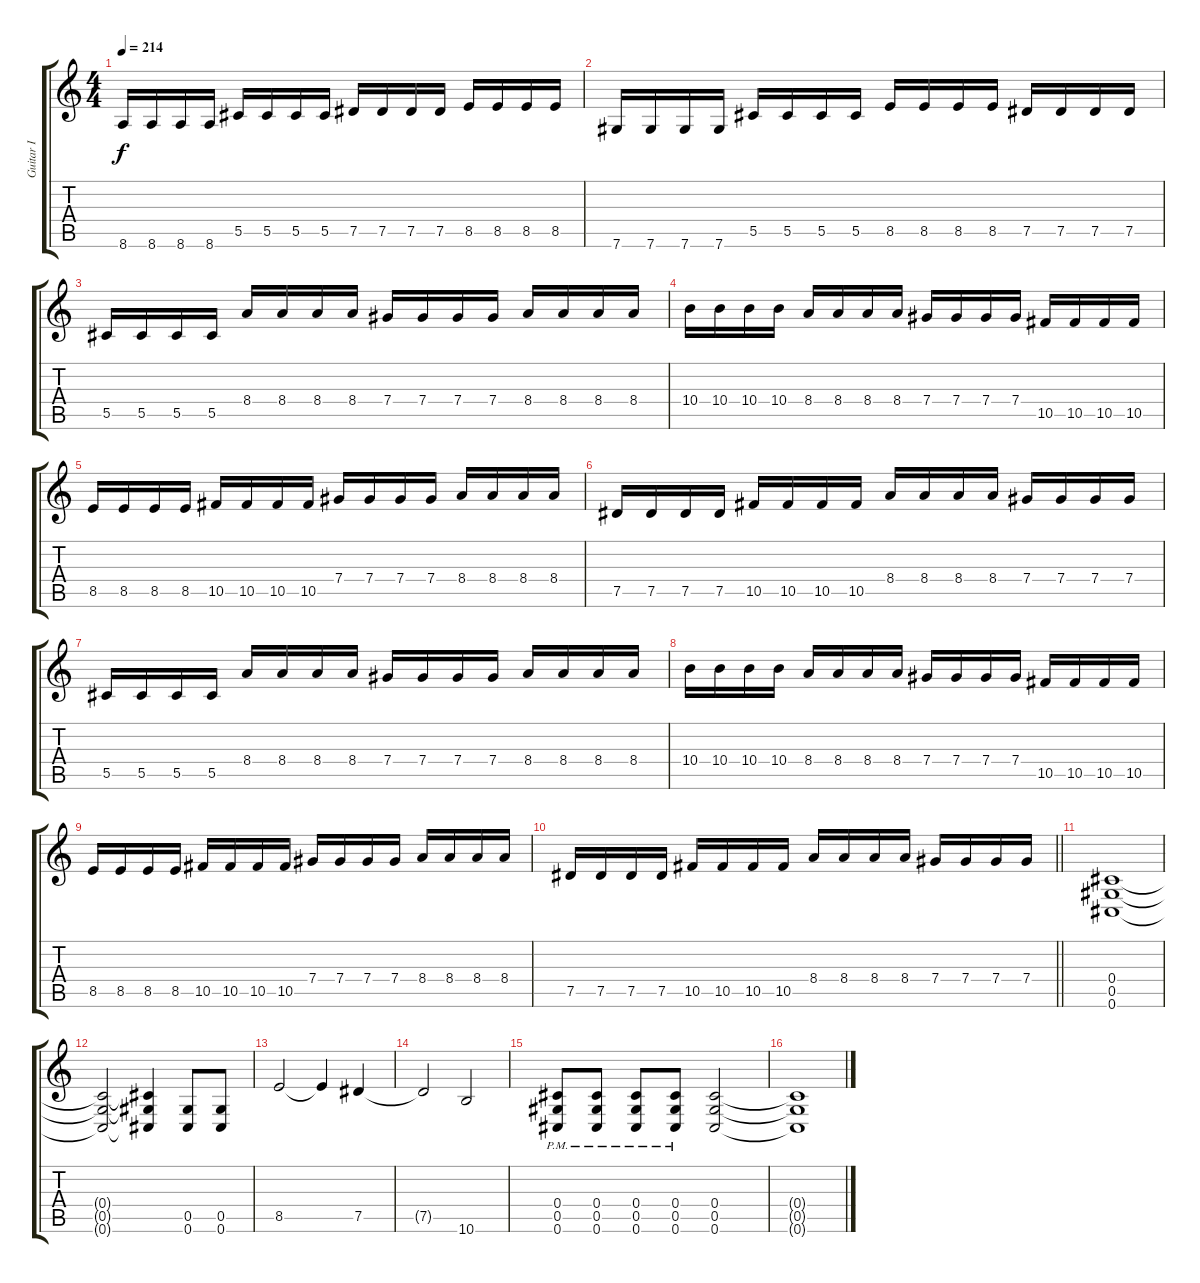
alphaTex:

\track ("Guitar I" "Guitar I") {instrument distortionguitar}
\staff {score tabs}
\tuning (Eb4 Bb3 Gb3 Db3 Ab2 Db2) {hide}
\ts (4 4)
\tempo 214
\clef g2
\ks c
8.6.16{dy f} 8.6.16 8.6.16 8.6.16 5.5.16 5.5.16 5.5.16 5.5.16 7.5.16 7.5.16 7.5.16 7.5.16 8.5.16 8.5.16 8.5.16 8.5.16 |
7.6.16 7.6.16 7.6.16 7.6.16 5.5.16 5.5.16 5.5.16 5.5.16 8.5.16 8.5.16 8.5.16 8.5.16 7.5.16 7.5.16 7.5.16 7.5.16 |
5.5.16 5.5.16 5.5.16 5.5.16 8.4.16 8.4.16 8.4.16 8.4.16 7.4.16 7.4.16 7.4.16 7.4.16 8.4.16 8.4.16 8.4.16 8.4.16 |
10.4.16 10.4.16 10.4.16 10.4.16 8.4.16 8.4.16 8.4.16 8.4.16 7.4.16 7.4.16 7.4.16 7.4.16 10.5.16 10.5.16 10.5.16 10.5.16 |
8.5.16 8.5.16 8.5.16 8.5.16 10.5.16 10.5.16 10.5.16 10.5.16 7.4.16 7.4.16 7.4.16 7.4.16 8.4.16 8.4.16 8.4.16 8.4.16 |
7.5.16 7.5.16 7.5.16 7.5.16 10.5.16 10.5.16 10.5.16 10.5.16 8.4.16 8.4.16 8.4.16 8.4.16 7.4.16 7.4.16 7.4.16 7.4.16 |
5.5.16 5.5.16 5.5.16 5.5.16 8.4.16 8.4.16 8.4.16 8.4.16 7.4.16 7.4.16 7.4.16 7.4.16 8.4.16 8.4.16 8.4.16 8.4.16 |
10.4.16 10.4.16 10.4.16 10.4.16 8.4.16 8.4.16 8.4.16 8.4.16 7.4.16 7.4.16 7.4.16 7.4.16 10.5.16 10.5.16 10.5.16 10.5.16 |
8.5.16 8.5.16 8.5.16 8.5.16 10.5.16 10.5.16 10.5.16 10.5.16 7.4.16 7.4.16 7.4.16 7.4.16 8.4.16 8.4.16 8.4.16 8.4.16 |
\barLineRight lightlight
7.5.16 7.5.16 7.5.16 7.5.16 10.5.16 10.5.16 10.5.16 10.5.16 8.4.16 8.4.16 8.4.16 8.4.16 7.4.16 7.4.16 7.4.16 7.4.16 |
\section ("" "")
(0.4 0.5 0.6).1 |
(0.4{t} 0.5{t} 0.6{t}).2 (0.4{t} 0.5{t} 0.6{t}).4 (0.5 0.6).8 (0.5 0.6).8 |
8.5.2 8.5{t}.4 7.5.4 |
7.5{t}.2 10.6.2 |
(0.4{pm} 0.5{pm} 0.6{pm}).8 (0.4{pm} 0.5{pm} 0.6{pm}).8 (0.4{pm} 0.5{pm} 0.6{pm}).8 (0.4{pm} 0.5{pm} 0.6{pm}).8 (0.4 0.5 0.6).2 |
(0.4{t} 0.5{t} 0.6{t}).1
